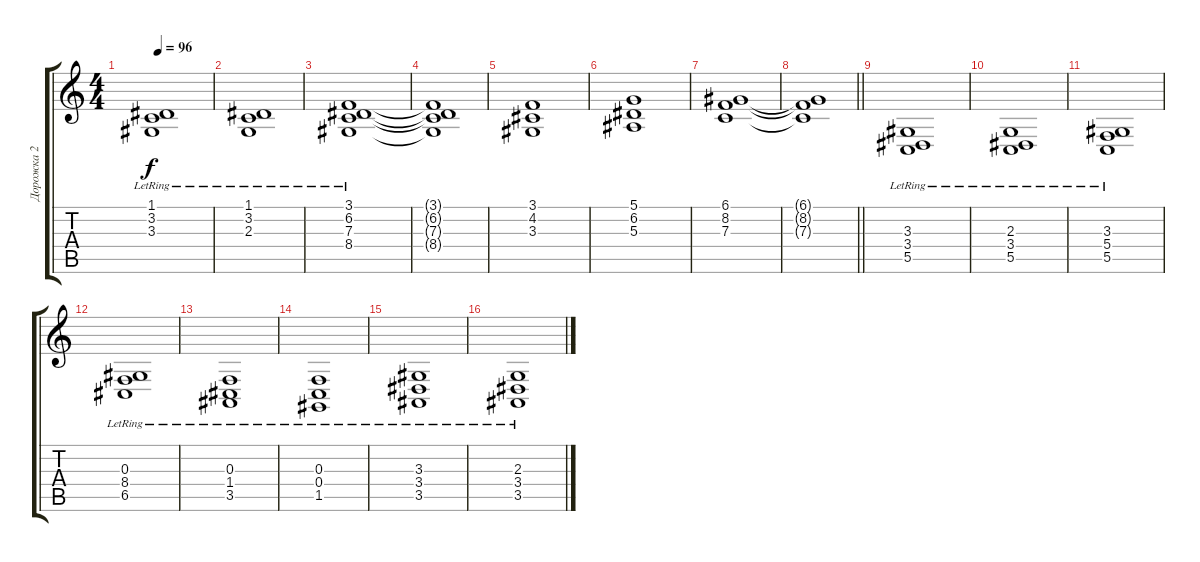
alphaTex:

\track ("Дорожка 2" "Дорожка 2") {instrument electricgrandpiano}
\staff {score tabs}
\tuning (D4 A3 F3 C3 G2 C2) {hide}
\ts (4 4)
\tempo 96
\clef g2
\ks aminor
(1.1{lr} 3.2{lr} 3.3{lr}).1{dy f} |
(1.1{lr} 3.2 2.3).1 |
(3.1{lr} 6.2{lr} 7.3{lr} 8.4{lr}).1 |
(3.1{t} 6.2{t} 7.3{t} 8.4{t}).1 |
(3.1 4.2 3.3).1 |
(5.1 6.2 5.3).1 |
(6.1 8.2 7.3).1 |
\barLineRight lightlight
(6.1{t} 8.2{t} 7.3{t}).1 |
\section ("" "")
(3.3{lr} 3.4{lr} 5.5{lr}).1 |
(2.3{lr} 3.4{lr} 5.5{lr}).1 |
(3.3{lr} 5.4{lr} 5.5{lr}).1 |
(0.3{lr} 8.4{lr} 6.5{lr}).1 |
(0.3{lr} 1.4{lr} 3.5{lr}).1 |
(0.3{lr} 0.4{lr} 1.5{lr}).1 |
(3.3{lr} 3.4{lr} 3.5{lr}).1 |
(2.3{lr} 3.4{lr} 3.5{lr}).1
